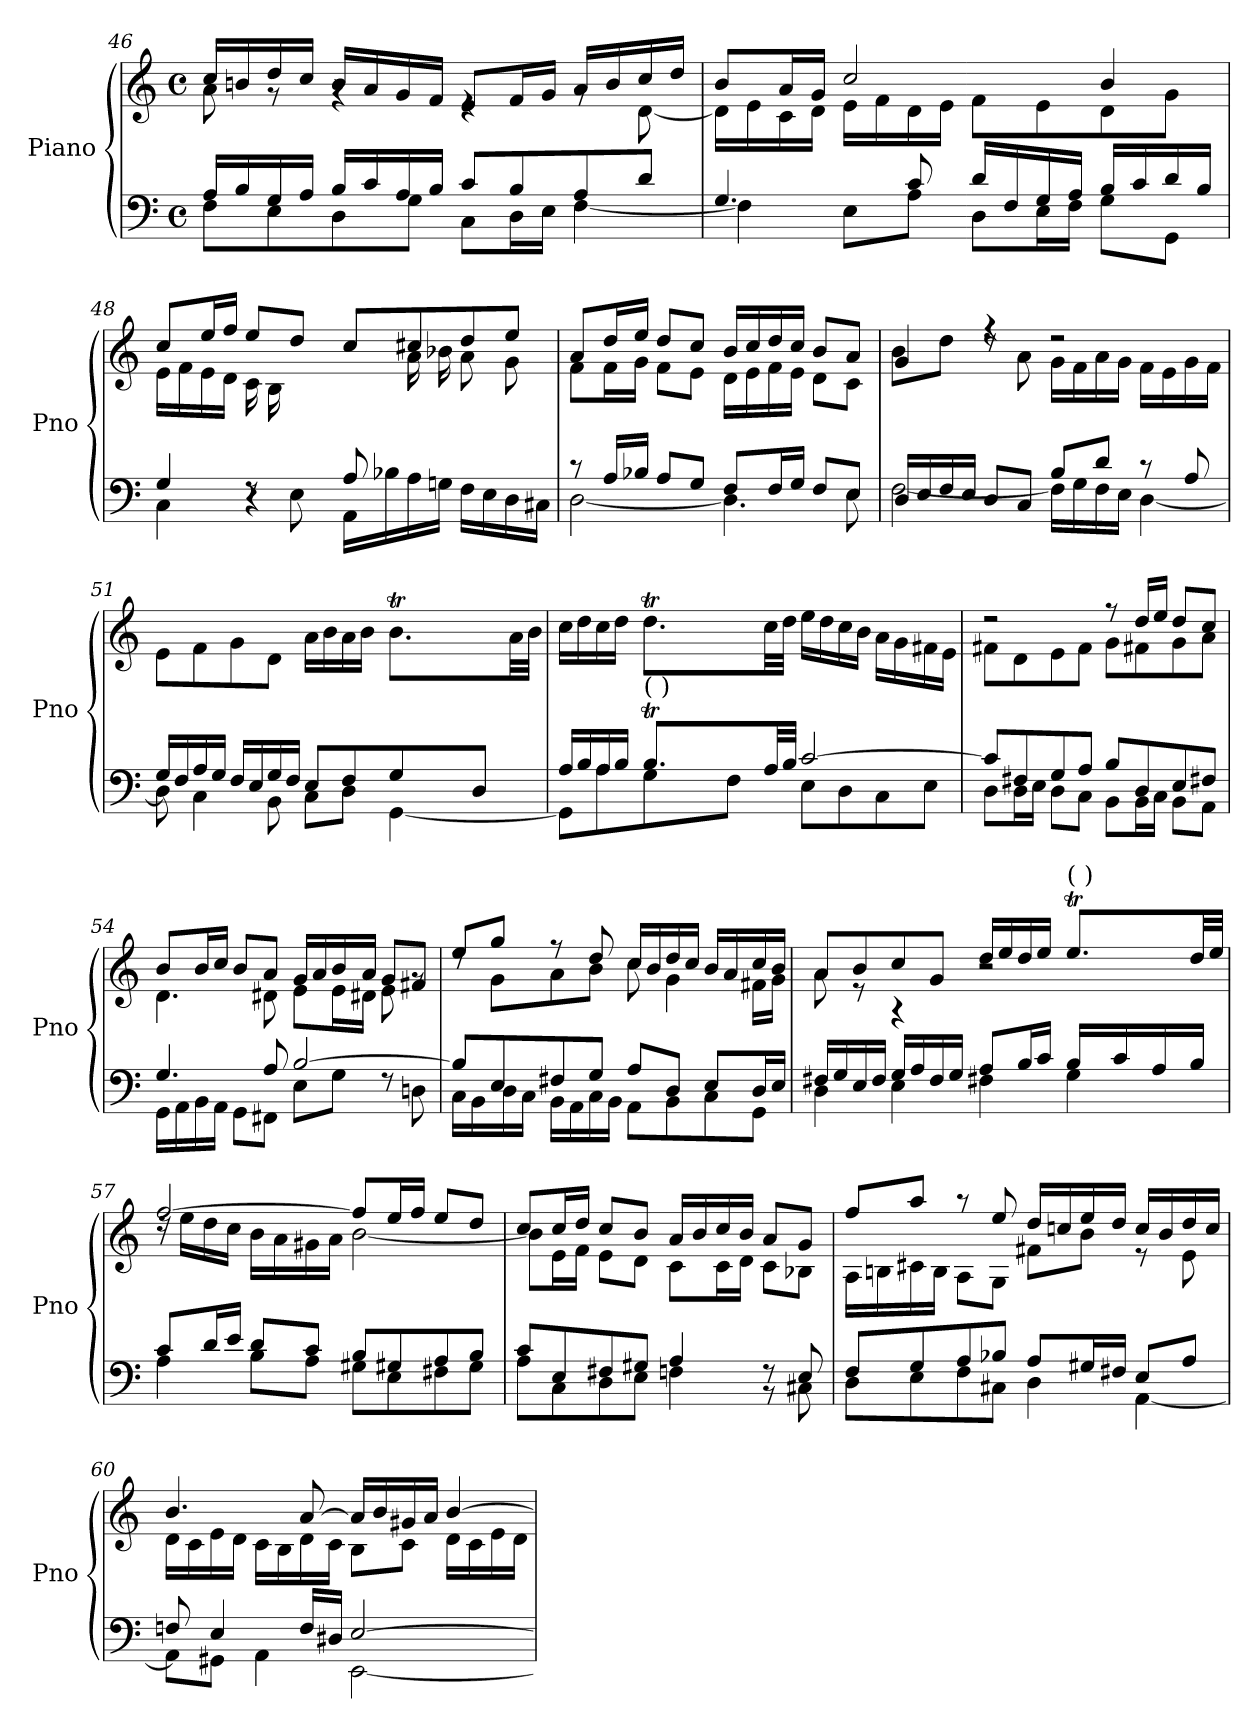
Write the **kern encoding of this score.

**kern	**kern
*part1	*part1
*staff2	*staff1
*I"Piano	*
*I'Pno	*
*clefF4	*clefG2
*k[]	*k[]
*M4/4	*M4/4
*met(c)	*met(c)
=46	=46
*^	*^
16A/LL	8F\L	16cc/LL	8a\
16B/	.	16bn/	.
16G/	8E\	16dd/	8rg
16A/JJ	.	16cc/JJ	.
16B/LL	8D\	16b/LL	4rg
16c/	.	16a/	.
16A/	8G\J	16g/	.
16B/JJ	.	16f/JJ	.
8c/L	8C\L	8e/L	4re
8B/	16D\L	16f/L	.
.	16E\JJ	16g/JJ	.
8A/	[4F\	16a/LL	8rg
.	.	16b/	.
8d/J	.	16cc/	[8d\
.	.	16dd/JJ	.
!!LO:LB:g=z	!!
=47	=47	=47	=47
4.G/	4F\]	8b/L	16d\LL]
.	.	.	16e\
.	.	16a/L	16c\
.	.	16g/JJ	16d\JJ
.	8E\L	2cc/	16e\LL
.	.	.	16f\
8c/	8A\J	.	16d\
.	.	.	16e\JJ
16d/LL	8D\L	.	8f\L
16F/	.	.	.
16G/	16E\L	.	8e\
16A/JJ	16F\JJ	.	.
16B/LL	8G\L	4b/	8d\
16c/	.	.	.
16d/	8GG\J	.	8g\J
16B/JJ	.	.	.
=48	=48	=48	=48
*	*^	*	*
4.ryy	4G/	4C\	8cc/L	16e\LL
.	.	.	.	16f\
.	.	.	16ee/L	16e\
.	.	.	16ff/JJ	16d\JJ
.	4r	8rF	8ee/L	16c\LL
.	.	.	.	16B\
16A/	.	8E\	8dd/J	4ryy
16G#X/JJ	.	.	.	.
8A/L	2ryy	16AA\LL	8cc/L	.
.	.	16B-X\	.	.
4.ryy	.	16A\	8cc#X/	16a\L
.	.	16Gn\JJ	.	16b-X\JJ
.	.	16F\LL	8dd/	8a\L
.	.	16E\	.	.
.	.	16D\	8ee/J	8g\J
.	.	16C#X\JJ	.	.
*	*v	*v	*	*
=49	=49	=49	=49
8r	[2D\	8a/L	8f\L
16A/LL	.	16dd/L	16f\L
16B-X/JJ	.	16ee/JJ	16g\JJ
8A/L	.	8dd/L	8f\L
8G/J	.	8cc/J	8e\J
8F/L	4.D\]	16b/LL	16d\LL
.	.	16cc/	16e\
16F/L	.	16dd/	16f\
16G/JJ	.	16cc/JJ	16e\JJ
8F/L	.	8b/L	8d\L
8E/J	8E\	8a/J	8c\J
!!LO:LB:g=z	!!
=50	=50	=50	=50
16D/LL	[2F\	4g/	8b\L
16E/	.	.	.
16F/	.	.	8dd\J
16E/JJ	.	.	.
8D/L	.	4r	8rdd
8C/J	.	.	8a\
8B/L	16F\LL]	2r	16g\LL
.	16G\	.	16f\
8d/J	16F\	.	16a\
.	16E\JJ	.	16g\JJ
8r	[4D\	.	16f\LL
.	.	.	16e\
8A/	.	.	16g\
.	.	.	16f\JJ
=51	=51	=51	=51
16G/LL	8D\]	8e\L	2.ryy
16F/	.	.	.
16A/	4C\	8f\	.
16G/JJ	.	.	.
16F/LL	.	8g\	.
16E/	.	.	.
16G/	8BB\	8d\J	.
16F/JJ	.	.	.
8E/L	8C\L	16a\LL	.
.	.	16b\	.
8F/	8D\J	16a\	.
.	.	16b\JJ	.
8G/	[4GG\	8.bt\L	32ccyy
.	.	.	32byy
.	.	.	32ccyy
.	.	.	32byy
8D/J	.	.	32ccyy
.	.	.	32byy
.	.	32a\LL	16ryy
.	.	32b\JJJ	.
!!LO:LB:g=z	!!
=52	=52	=52	=52
*	*^	*	*
16A/LL	8GG\L]	4ryy	16cc\LL	4ryy
16B/	.	.	16dd\	.
16A/	8A\	.	16cc\	.
16B/JJ	.	.	16dd\JJ	.
!LO:TX:a:t=(   )	!	!	!	!
8.Bt/L	8G\	32cyy	8.ddT\L	32eeyy
.	.	32Byy	.	32ddyy
.	.	32cyy	.	32eeyy
.	.	32Byy	.	32ddyy
.	8F\J	32cyy	.	32eeyy
.	.	32Byy	.	32ddyy
32A/LL	.	2ryy	32cc\LL	2ryy
32B/JJJ	.	.	32dd\JJJ	.
[2c/	8E\L	.	16ee\LL	.
.	.	.	16dd\	.
.	8D\	.	16cc\	.
.	.	.	16b\JJ	.
.	8C\	.	16a\LL	.
.	.	.	16g\	.
.	8E\J	.	16f#X\	.
.	.	16ryy	16e\JJ	16ryy
*	*v	*v	*	*
!!LO:PB:g=z	!!
=53	=53	=53	=53
8c/L]	8D\L	2r	8f#X\L
8F#X/	16D\L	.	8d\
.	16E\JJ	.	.
8G/	8D\L	.	8e\
8A/J	8C\J	.	8f#\J
8B/L	8BB\L	8r	8g\L
8D/	16BB\L	16dd/LL	8f#X\
.	16C\JJ	16ee/JJ	.
8E/	8BB\L	8dd/L	8g\
8F#X/J	8AA\J	8cc/J	8a\J
=54	=54	=54	=54
4.G/	16GG\LL	8b/L	4.d\
.	16AA\	.	.
.	16BB\	16b/L	.
.	16AA\JJ	16cc/JJ	.
.	8GG\L	8b/L	.
8A/	8FF#X\J	8a/J	8d#X\
[2B/	8E\L	16g/LL	8e\L
.	.	16a/	.
.	8G\J	16b/	16e\L
.	.	16a/JJ	16d#X\JJ
.	8rF	8g/L	8e\
.	8Dn\	8f#X/J	8rg
=55	=55	=55	=55
8B/L]	16C\LL	8ee/L	8rdd
.	16BB\	.	.
8E/	16D\	8gg/J	8g\L
.	16C\JJ	.	.
8F#X/	16BB\LL	8r	8a\
.	16AA\	.	.
8G/J	16C\	8dd/	8b\J
.	16BB\JJ	.	.
8A/L	8AA\L	16cc/LL	8cc\
.	.	16b/	.
8D/J	8BB\	16dd/	4g\
.	.	16cc/JJ	.
8E/L	8C\	16b/LL	.
.	.	16a/	.
16D/L	8GG\J	16cc/	16f#X\LL
16E/JJ	.	16b/JJ	16g\JJ
!!LO:LB:g=z
=56	=56	=56	=56
*	*	*	*^
16F#X/LL	4D\	8a/L	8a\	2.ryy
16G/	.	.	.	.
16E/	.	8b/	8r	.
16F#/JJ	.	.	.	.
16G/LL	4E\	8cc/	4r	.
16A/	.	.	.	.
16F#/	.	8g/J	.	.
16G/JJ	.	.	.	.
8A/L	4F#X\	16dd/LL	2r	.
.	.	16ee/	.	.
16B/L	.	16dd/	.	.
16c/JJ	.	16ee/JJ	.	.
!	!	!LO:TX:a:t=(   )	!	!
16B/LL	4G\	8.eet/L	.	32ffyy
.	.	.	.	32eeyy
16c/	.	.	.	32ffyy
.	.	.	.	32eeyy
16A/	.	.	.	32ffyy
.	.	.	.	32eeyy
16B/JJ	.	32dd/LL	.	16ryy
.	.	32ee/JJJ	.	.
*	*	*	*v	*v
=57	=57	=57	=57
8c/L	4A\	[2ff/	16rdd
.	.	.	16ee\LL
16d/L	.	.	16dd\
16e/JJ	.	.	16cc\JJ
8d/L	8B\L	.	16b\LL
.	.	.	16a\
8c/J	8A\J	.	16g#X\
.	.	.	16a\JJ
8B/L	8G#X\L	8ff/L]	[2b\
8G#X/	8E\	16ee/L	.
.	.	16ff/JJ	.
8A/	8F#X\	8ee/L	.
8B/J	8G#\J	8dd/J	.
=58	=58	=58	=58
8c/L	8A\L	8cc/L	8b\L]
8E/	8C\	16cc/L	16e\L
.	.	16dd/JJ	16f\JJ
8F#X/	8D\	8cc/L	8e\L
8G#X/J	8E\J	8b/J	8d\J
4A/	4Fn\	16a/LL	8c\L
.	.	16b/	.
.	.	16cc/	16c\L
.	.	16b/JJ	16d\JJ
8rBB	8rF	8a/L	8c\L
8E/	8C#X\	8g/J	8B-X\J
!!LO:LB:g=z	!!
=59	=59	=59	=59
8F/L	8D\L	8ff/L	16A\LL
.	.	.	16Bn\
8G/	8E\	8aa/J	16c#X\
.	.	.	16B\JJ
8A/	8F\	8r	8A\L
8B-X/J	8C#X\J	8ee/	8G\J
8A/L	4D\	16dd/LL	8f#X\L
.	.	16ccn/	.
16G#X/L	.	16ee/	8b\J
16F#X/JJ	.	16dd/JJ	.
8E/L	[4AA\	16cc/LL	8r
.	.	16b/	.
8A/J	.	16dd/	8e\
.	.	16cc/JJ	.
=60	=60	=60	=60
8Fn/	8AA\L]	4.b/	16d\LL
.	.	.	16c\
4E/	8GG#X\J	.	16e\
.	.	.	16d\JJ
.	4AA\	.	16c\LL
.	.	.	16B\
16F/LL	.	[8a/	16d\
16D#X/JJ	.	.	16c\JJ
[2E/	[2EE\	16a/LL]	8B\L
.	.	16b/	.
.	.	16g#X/	8c\J
.	.	16a/JJ	.
.	.	[4b/	16d\LL
.	.	.	16c\
.	.	.	16e\
.	.	.	16d\JJ
*v	*v	*	*
*	*v	*v
=	=
*-	*-
